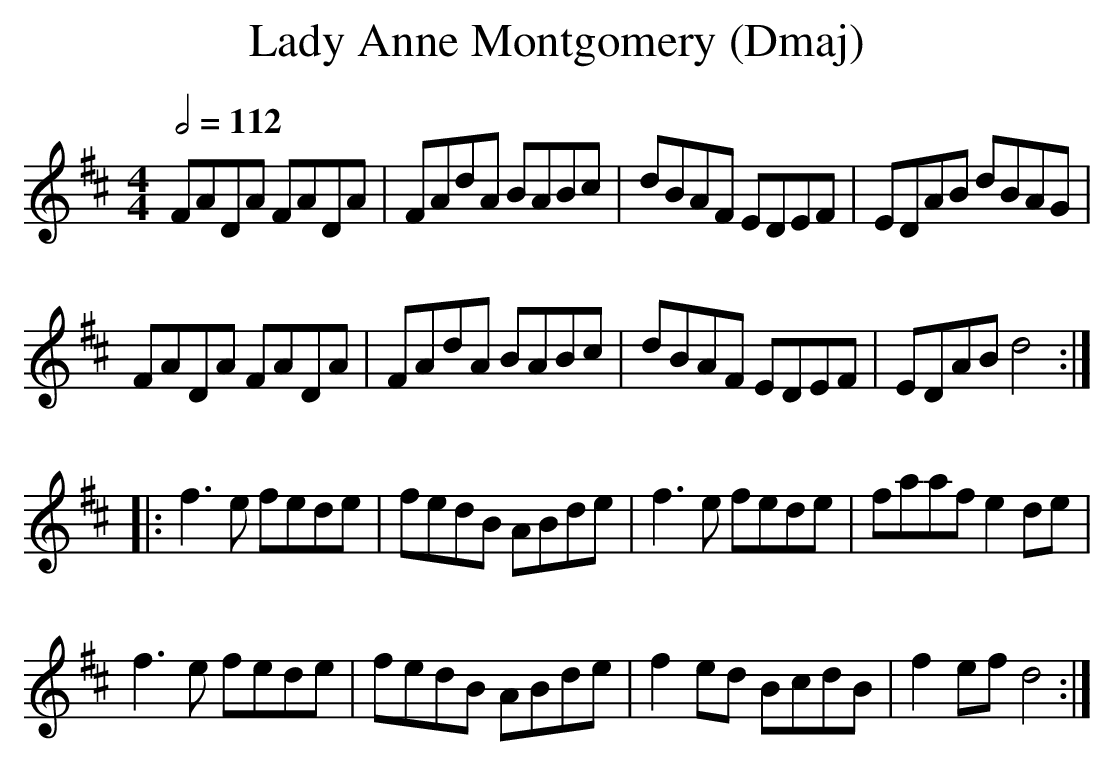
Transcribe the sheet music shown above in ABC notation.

X:1
T:Lady Anne Montgomery (Dmaj)
Q:1/2=112
M:4/4
L:1/8
K:Dmaj
FADA FADA|FAdA BABc|dBAF EDEF|EDAB dBAG|
FADA FADA|FAdA BABc|dBAF EDEF|EDAB d4:|
|:f3e fede|fedB ABde|f3e fede|faaf e2de|
f3e fede|fedB ABde|f2ed BcdB|f2ef d4:|
